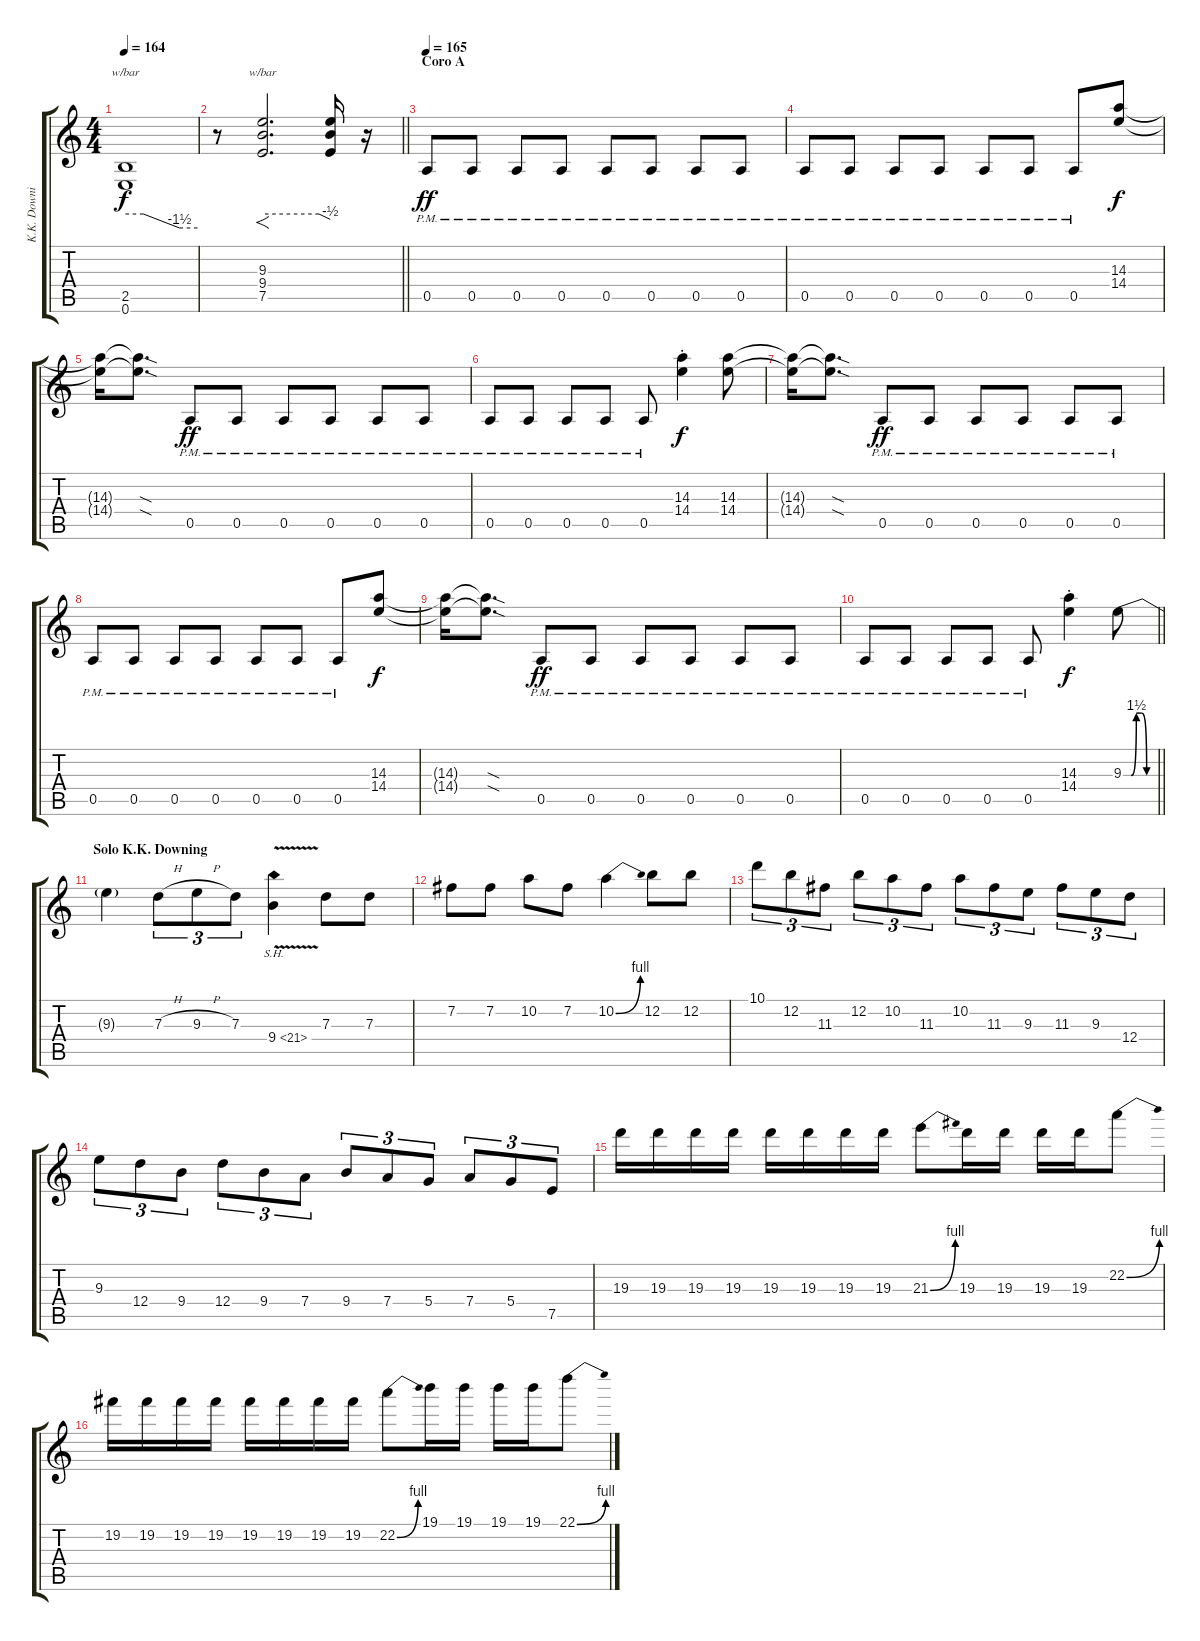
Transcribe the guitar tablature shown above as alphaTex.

\track ("K.K. Downing" "K.K. Downi") {instrument distortionguitar}
\staff {score tabs}
\tuning (E4 B3 G3 D3 A2 E2) {hide}
\ts (4 4)
\tempo 164
\clef g2
\ks c
(2.5 0.6).1{tbe (custom default 0 0 15 0 45 -6 60 -6) dy f} |
\barLineRight lightlight
r.8 (9.3 9.4 7.5).2{f d tbe (custom default 0 0 50 0 60 -2)} (9.3{t} 9.4{t} 7.5{t}).16 r.16 |
\section ("" "Coro A")
\tempo 165
0.5{pm}.8{dy ff} 0.5{pm}.8 0.5{pm}.8 0.5{pm}.8 0.5{pm}.8 0.5{pm}.8 0.5{pm}.8 0.5{pm}.8 |
0.5{pm}.8 0.5{pm}.8 0.5{pm}.8 0.5{pm}.8 0.5{pm}.8 0.5{pm}.8 0.5{pm}.8 (14.3 14.4).8{dy f} |
(14.3{t} 14.4{t}).16 (14.3{sod t} 14.4{sod t}).8{d} 0.5{pm}.8{dy ff} 0.5{pm}.8 0.5{pm}.8 0.5{pm}.8 0.5{pm}.8 0.5{pm}.8 |
0.5{pm}.8 0.5{pm}.8 0.5{pm}.8 0.5{pm}.8 0.5{pm}.8 (14.3{st} 14.4{st}).4{dy f} (14.3 14.4).8 |
(14.3{t} 14.4{t}).16 (14.3{sod t} 14.4{sod t}).8{d} 0.5{pm}.8{dy ff} 0.5{pm}.8 0.5{pm}.8 0.5{pm}.8 0.5{pm}.8 0.5{pm}.8 |
0.5{pm}.8 0.5{pm}.8 0.5{pm}.8 0.5{pm}.8 0.5{pm}.8 0.5{pm}.8 0.5{pm}.8 (14.3 14.4).8{dy f} |
(14.3{t} 14.4{t}).16 (14.3{sod t} 14.4{sod t}).8{d} 0.5{pm}.8{dy ff} 0.5{pm}.8 0.5{pm}.8 0.5{pm}.8 0.5{pm}.8 0.5{pm}.8 |
\barLineRight lightlight
0.5{pm}.8 0.5{pm}.8 0.5{pm}.8 0.5{pm}.8 0.5{pm}.8 (14.3{st} 14.4{st}).4{dy f} 9.3{be (custom 0 0 15 0 25 6 35 6 45 0 60 0)}.8{volume 16} |
\section ("" "Solo K.K. Downing")
9.3{t}.4{volume 16} 7.3{h}.8{tu (3 2)} 9.3{h}.8{tu (3 2)} 7.3.8{tu (3 2)} 9.4{sh 12 v}.4 7.3.8 7.3.8 |
7.2.8 7.2.8 10.2.8 7.2.8 10.2{be (bend 0 0 60 4)}.4 12.2.8 12.2.8 |
10.1.8{tu (3 2)} 12.2.8{tu (3 2)} 11.3.8{tu (3 2)} 12.2.8{tu (3 2)} 10.2.8{tu (3 2)} 11.3.8{tu (3 2)} 10.2.8{tu (3 2)} 11.3.8{tu (3 2)} 9.3.8{tu (3 2)} 11.3.8{tu (3 2)} 9.3.8{tu (3 2)} 12.4.8{tu (3 2)} |
9.3.8{tu (3 2)} 12.4.8{tu (3 2)} 9.4.8{tu (3 2)} 12.4.8{tu (3 2)} 9.4.8{tu (3 2)} 7.4.8{tu (3 2)} 9.4.8{tu (3 2)} 7.4.8{tu (3 2)} 5.4.8{tu (3 2)} 7.4.8{tu (3 2)} 5.4.8{tu (3 2)} 7.5.8{tu (3 2)} |
19.3.16 19.3.16 19.3.16 19.3.16 19.3.16 19.3.16 19.3.16 19.3.16 21.3{be (bend 0 0 60 4)}.8 19.3.16 19.3.16 19.3.16 19.3.16 22.2{be (bend 0 0 60 4)}.8 |
19.2.16 19.2.16 19.2.16 19.2.16 19.2.16 19.2.16 19.2.16 19.2.16 22.2{be (bend 0 0 60 4)}.8 19.1.16 19.1.16 19.1.16 19.1.16 22.1{be (bend 0 0 60 4)}.8
